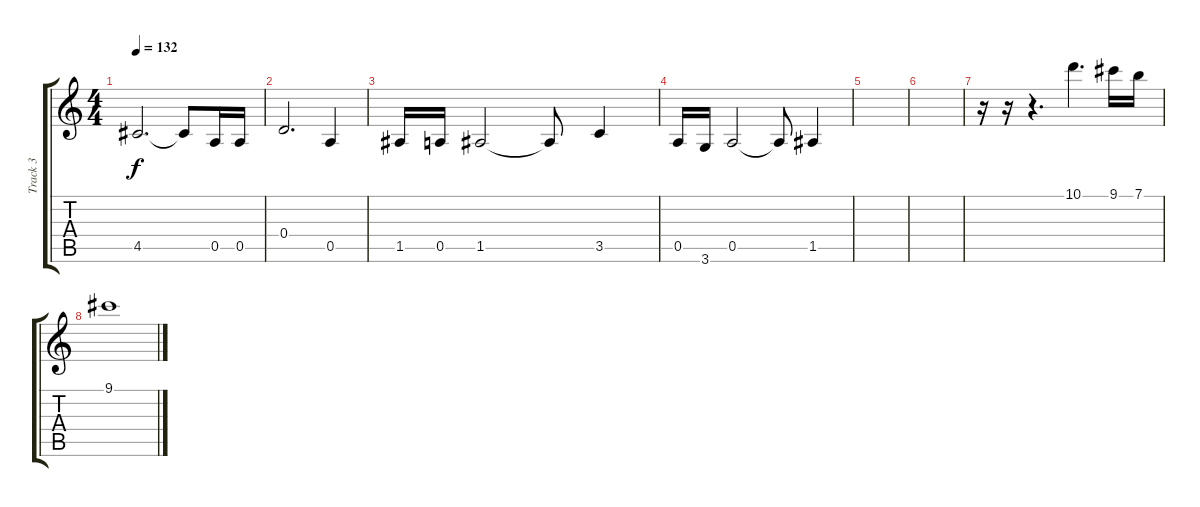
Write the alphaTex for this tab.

\track ("Track 3" "Track 3") {instrument distortionguitar}
\staff {score tabs}
\tuning (E4 B3 G3 D3 A2 E2) {hide}
\ts (4 4)
\tempo 132
\clef g2
\ks c
4.5.2{d dy f} 4.5{t}.8 0.5.16 0.5.16 |
0.4.2{d} 0.5.4 |
1.5.16 0.5.16 1.5.2 1.5{t}.8 3.5.4 |
0.5.16 3.6.16 0.5.2 0.5{t}.8 1.5.4 |
|
|
r.16 r.16 r.4{d} 10.1.4{d} 9.1.16 7.1.16 |
9.1.1
